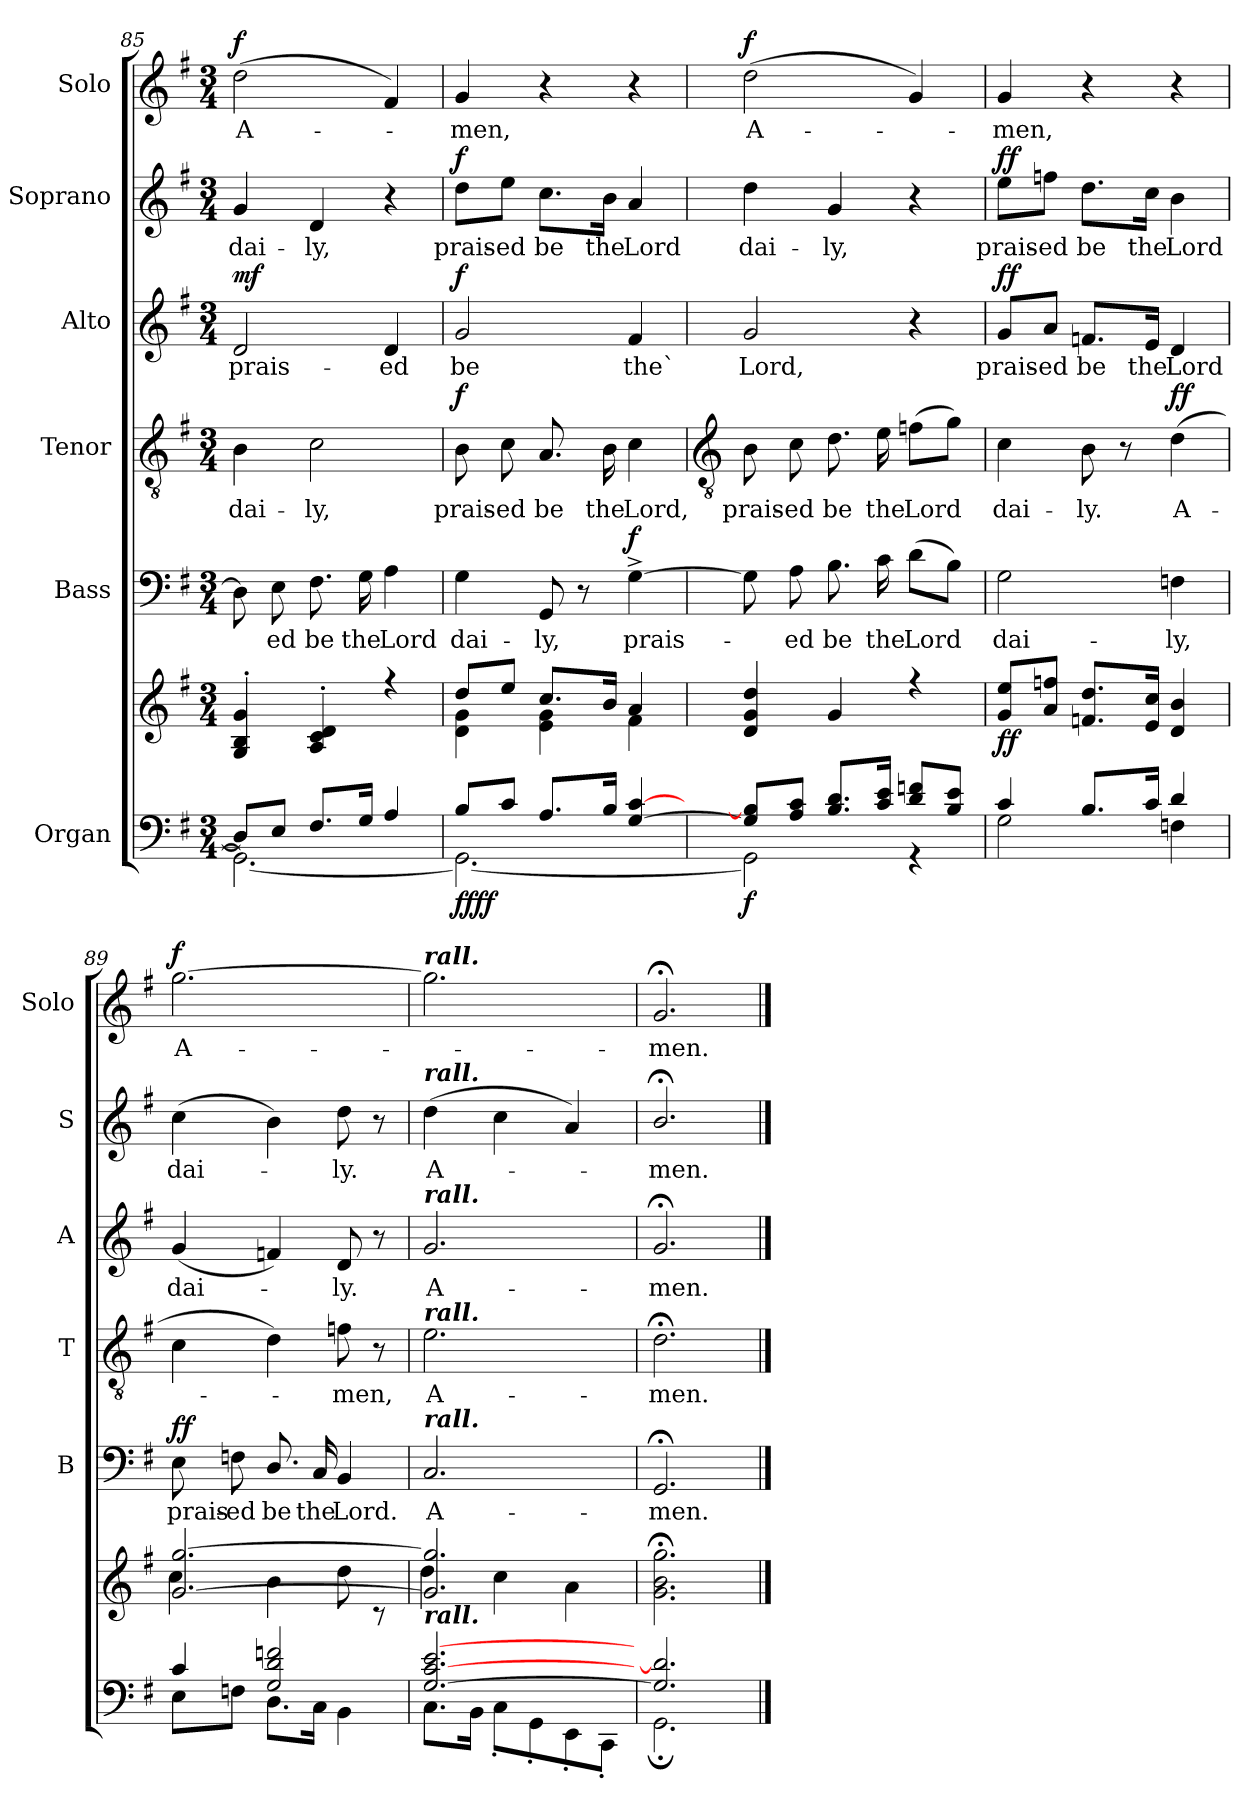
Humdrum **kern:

**kern	**kern	**dynam	**kern	**text	**dynam	**kern	**text	**dynam	**kern	**text	**dynam	**kern	**text	**dynam	**kern	**text	**dynam
*part6	*part6	*part6	*part5	*part5	*part5	*part4	*part4	*part4	*part3	*part3	*part3	*part2	*part2	*part2	*part1	*part1	*part1
*staff7	*staff6	*staff6/7	*staff5	*staff5	*staff5	*staff4	*staff4	*staff4	*staff3	*staff3	*staff3	*staff2	*staff2	*staff2	*staff1	*staff1	*staff1
*I"Organ	*	*	*I"Bass	*	*	*I"Tenor	*	*	*I"Alto	*	*	*I"Soprano	*	*	*I"Solo	*	*
*	*	*	*I'B	*	*	*I'T	*	*	*I'A	*	*	*I'S	*	*	*I'Solo	*	*
*clefF4	*clefG2	*	*clefF4	*	*	*clefGv2	*	*	*clefG2	*	*	*clefG2	*	*	*clefG2	*	*
*k[f#]	*k[f#]	*	*k[f#]	*	*	*k[f#]	*	*	*k[f#]	*	*	*k[f#]	*	*	*k[f#]	*	*
*G:	*G:	*	*G:	*	*	*G:	*	*	*G:	*	*	*G:	*	*	*G:	*	*
*M3/4	*M3/4	*	*M3/4	*	*	*M3/4	*	*	*M3/4	*	*	*M3/4	*	*	*M3/4	*	*
=85	=85	=85	=85	=85	=85	=85	=85	=85	=85	=85	=85	=85	=85	=85	=85	=85	=85
*^	*^	*	*	*	*	*	*	*	*	*	*	*	*	*	*	*	*
!	!	!	!	!	!	!	!	!	!LO:LY:b	!	!	!LO:LY:b	!LO:DY:b	!	!LO:LY:b	!	!	!LO:LY:b	!LO:DY:b
8D/L]	2.GG\_	4G/' 4B/' 4g/'	2.ryy	.	8D]	.	.	4B	dai-	.	2d	prais-	mf	4g	dai-	.	(<2dd	A-	f
!	!	!	!	!	!	!LO:LY:b	!	!	!	!	!	!	!	!	!	!	!	!	!
8E/J	.	.	.	.	8E	ed	.	.	.	.	.	.	.	.	.	.	.	.	.
!	!	!	!	!	!	!LO:LY:b	!	!	!LO:LY:b	!	!	!	!	!	!LO:LY:b	!	!	!	!
8.F#/L	.	4A/' 4c/' 4d/'	.	.	8.F#	be	.	2c	-ly,	.	.	.	.	4d	-ly,	.	.	.	.
!	!	!	!	!	!	!LO:LY:b	!	!	!	!	!	!	!	!	!	!	!	!	!
16G/J	.	.	.	.	16G	the	.	.	.	.	.	.	.	.	.	.	.	.	.
!	!	!	!	!	!	!LO:LY:b	!	!	!	!	!	!LO:LY:b	!	!	!	!	!	!	!
4A/	.	4r	.	.	4A	Lord	.	.	.	.	4d	-ed	.	4r	.	.	4f#)	.	.
=86	=86	=86	=86	=86	=86	=86	=86	=86	=86	=86	=86	=86	=86	=86	=86	=86	=86	=86	=86
!	!	!	!	!LO:DY:b=2	!	!LO:LY:b	!	!	!LO:LY:b	!	!	!LO:LY:b	!	!	!LO:LY:b	!	!	!LO:LY:b	!
!	!	!	!	!LO:DY:n=1:b=2	!	!	!	!	!	!	!	!	!	!	!	!	!	!	!
!	!	!	!	!LO:DY:n=2:b	!	!	!	!	!	!	!	!	!	!	!	!	!	!	!
!	!	!	!	!LO:DY:n=3:b	!	!	!	!	!	!LO:DY:b	!	!	!LO:DY:b	!	!	!LO:DY:b	!	!	!
8B/L	2.GG\_	8dd/L	4d\ 4g\	f f f f	4G	dai-	.	8B	prais-	f	2g	be	f	8dd\L	prais-	f	4g	men,	.
!	!	!	!	!	!	!	!	!	!LO:LY:b	!	!	!	!	!	!LO:LY:b	!	!	!	!
8c/J	.	8ee/J	.	.	.	.	.	8c	-ed	.	.	.	.	8ee\J	-ed	.	.	.	.
!	!	!	!	!	!	!LO:LY:b	!	!	!LO:LY:b	!	!	!	!	!	!LO:LY:b	!	!	!	!
8.A/L	.	8.cc/L	4e\ 4g\	.	8GG	-ly,	.	8.A	be	.	.	.	.	8.cc\L	be	.	4r	.	.
.	.	.	.	.	8r	.	.	.	.	.	.	.	.	.	.	.	.	.	.
!	!	!	!	!	!	!	!	!	!LO:LY:b	!	!	!	!	!	!LO:LY:b	!	!	!	!
16B/J	.	16b/J	.	.	.	.	.	16B	the	.	.	.	.	16b\Jk	the	.	.	.	.
!	!	!	!	!	!	!LO:LY:b	!LO:DY:b	!	!LO:LY:b	!	!	!LO:LY:b	!	!	!LO:LY:b	!	!	!	!
[4G/ [4c/	.	4a/	4f#\	.	[4G^	prais-	f	4c	Lord,	.	4f#	the`	.	4a	Lord	.	4r	.	.
!!LO:LB:g=z
=87	=87	=87	=87	=87	=87	=87	=87	=87	=87	=87	=87	=87	=87	=87	=87	=87	=87	=87	=87
*	*	*	*	*	*	*	*	*clefGv2	*	*	*	*	*	*	*	*	*	*	*
!	!	!	!	!LO:DY:b=2	!	!	!	!	!LO:LY:b	!	!	!LO:LY:b	!	!	!LO:LY:b	!	!	!LO:LY:b	!LO:DY:b
8G/] 8B/]L	2GG\]	4d/ 4g/ 4dd/	2.ryy	f	8G]	.	.	8B	prais-	.	2g	Lord,	.	4dd	dai-	.	(<2dd	A-	f
!	!	!	!	!	!	!LO:LY:b	!	!	!LO:LY:b	!	!	!	!	!	!	!	!	!	!
8A/ 8c/J	.	.	.	.	8A	ed	.	8c	-ed	.	.	.	.	.	.	.	.	.	.
!	!	!	!	!	!	!LO:LY:b	!	!	!LO:LY:b	!	!	!	!	!	!LO:LY:b	!	!	!	!
8.B/ 8.d/L	.	4g/	.	.	8.B	be	.	8.d	be	.	.	.	.	4g	-ly,	.	.	.	.
!	!	!	!	!	!	!LO:LY:b	!	!	!LO:LY:b	!	!	!	!	!	!	!	!	!	!
16c/ 16e/J	.	.	.	.	16c	the	.	16e	the	.	.	.	.	.	.	.	.	.	.
!	!	!	!	!	!	!LO:LY:b	!	!	!LO:LY:b	!	!	!	!	!	!	!	!	!	!
8d/ 8fn/L	4r	4r	.	.	(>8dL	Lord	.	(>8fnL	Lord	.	4r	.	.	4r	.	.	4g)	.	.
8B/ 8e/J	.	.	.	.	8BJ)	.	.	8gJ)	.	.	.	.	.	.	.	.	.	.	.
=88	=88	=88	=88	=88	=88	=88	=88	=88	=88	=88	=88	=88	=88	=88	=88	=88	=88	=88	=88
!	!	!	!	!LO:DY:b	!	!LO:LY:b	!	!	!LO:LY:b	!	!	!LO:LY:b	!LO:DY:b	!	!LO:LY:b	!LO:DY:b	!	!LO:LY:b	!
4c/	2G\	8g/ 8ee/L	2.ryy	ff	2G	dai-	.	4c	dai-	.	8g/L	prais-	ff	8ee\L	prais-	ff	4g	men,	.
!	!	!	!	!	!	!	!	!	!	!	!	!LO:LY:b	!	!	!LO:LY:b	!	!	!	!
.	.	8a/ 8ffn/J	.	.	.	.	.	.	.	.	8a/J	-ed	.	8ffn\J	-ed	.	.	.	.
!	!	!	!	!	!	!	!	!	!LO:LY:b	!	!	!LO:LY:b	!	!	!LO:LY:b	!	!	!	!
8.B/L	.	8.fn/ 8.dd/L	.	.	.	.	.	8B	-ly.	.	8.fn/L	be	.	8.dd\L	be	.	4r	.	.
.	.	.	.	.	.	.	.	8r	.	.	.	.	.	.	.	.	.	.	.
!	!	!	!	!	!	!	!	!	!	!	!	!LO:LY:b	!	!	!LO:LY:b	!	!	!	!
16c/J	.	16e/ 16cc/J	.	.	.	.	.	.	.	.	16e/Jk	the	.	16cc\Jk	the	.	.	.	.
!	!	!	!	!	!	!LO:LY:b	!	!	!LO:LY:b	!LO:DY:b	!	!LO:LY:b	!	!	!LO:LY:b	!	!	!	!
4d/	4Fn\	4d/ 4b/	.	.	4Fn	-ly,	.	(>4d	A-	ff	4d	Lord	.	4b	Lord	.	4r	.	.
=89	=89	=89	=89	=89	=89	=89	=89	=89	=89	=89	=89	=89	=89	=89	=89	=89	=89	=89	=89
!	!	!	!	!	!	!LO:LY:b	!LO:DY:b	!	!	!	!	!LO:LY:b	!	!	!LO:LY:b	!	!	!LO:LY:b	!LO:DY:b
4c/	8E\L	[2.g/ [2.gg/	4cc\	.	8E	prais-	ff	4c	.	.	(<4g	dai-	.	(>4cc	dai-	.	[2.gg	A-	f
!	!	!	!	!	!	!LO:LY:b	!	!	!	!	!	!	!	!	!	!	!	!	!
.	8Fn\J	.	.	.	8Fn	-ed	.	.	.	.	.	.	.	.	.	.	.	.	.
!	!	!	!	!	!	!LO:LY:b	!	!	!	!	!	!	!	!	!	!	!	!	!
2G/ 2d/ 2fn/	8.D\L	.	4b\	.	8.D/	be	.	4d)	.	.	4fn)	.	.	4b)	.	.	.	.	.
!	!	!	!	!	!	!LO:LY:b	!	!	!	!	!	!	!	!	!	!	!	!	!
.	16C\J	.	.	.	16C	the	.	.	.	.	.	.	.	.	.	.	.	.	.
!	!	!	!	!	!	!LO:LY:b	!	!	!LO:LY:b	!	!	!LO:LY:b	!	!	!LO:LY:b	!	!	!	!
.	4BB\	.	8dd\	.	4BB	Lord.	.	8fn	men,	.	8d	ly.	.	8dd	ly.	.	.	.	.
.	.	.	8r	.	.	.	.	8r	.	.	8r	.	.	8r	.	.	.	.	.
=90	=90	=90	=90	=90	=90	=90	=90	=90	=90	=90	=90	=90	=90	=90	=90	=90	=90	=90	=90
!	!	!	!	!	!	!	!	!	!	!	!	!	!	!	!	!	!LO:TX:a:Bi:t=rall.	!	!
!	!	!	!	!	!	!	!	!	!	!	!	!	!	!LO:TX:a:Bi:t=rall.	!	!	!	!	!
!	!	!	!	!	!	!	!	!	!	!	!LO:TX:a:Bi:t=rall.	!	!	!	!	!	!	!	!
!	!	!	!	!	!	!	!	!LO:TX:a:Bi:t=rall.	!	!	!	!	!	!	!	!	!	!	!
!	!	!	!	!	!LO:TX:a:Bi:t=rall.	!	!	!	!	!	!	!	!	!	!	!	!	!	!
!	!	!LO:TX:b:Bi:t=rall.	!	!	!	!	!	!	!	!	!	!	!	!	!	!	!	!	!
!	!	!	!	!	!	!LO:LY:b	!	!	!LO:LY:b	!	!	!LO:LY:b	!	!	!LO:LY:b	!	!	!	!
[2.G/ [2.c/ [2.e/	8.C\L	2.g/] 2.gg/]	4dd\	.	2.C	A-	.	2.e	A-	.	2.g	A-	.	(>4dd	A-	.	2.gg]	.	.
.	16BB\J	.	.	.	.	.	.	.	.	.	.	.	.	.	.	.	.	.	.
.	8C'\L	.	4cc\	.	.	.	.	.	.	.	.	.	.	4cc	.	.	.	.	.
.	8GG'\	.	.	.	.	.	.	.	.	.	.	.	.	.	.	.	.	.	.
.	8EE'\	.	4a\	.	.	.	.	.	.	.	.	.	.	4a)	.	.	.	.	.
.	8CC'\J	.	.	.	.	.	.	.	.	.	.	.	.	.	.	.	.	.	.
=91	=91	=91	=91	=91	=91	=91	=91	=91	=91	=91	=91	=91	=91	=91	=91	=91	=91	=91	=91
!	!	!	!	!	!	!LO:LY:b	!	!	!LO:LY:b	!	!	!LO:LY:b	!	!	!LO:LY:b	!	!	!LO:LY:b	!
2.G/] 2.d/]	2.GG;\	2.g\;< 2.b\;< 2.gg\;<	2.ryy	.	2.GG;<	-men.	.	2.d;<	-men.	.	2.g;<	-men.	.	2.b;</	men.	.	2.g;<	men.	.
*v	*v	*	*	*	*	*	*	*	*	*	*	*	*	*	*	*	*	*	*
*	*v	*v	*	*	*	*	*	*	*	*	*	*	*	*	*	*	*	*
==	==	==	==	==	==	==	==	==	==	==	==	==	==	==	==	==	==
*-	*-	*-	*-	*-	*-	*-	*-	*-	*-	*-	*-	*-	*-	*-	*-	*-	*-
